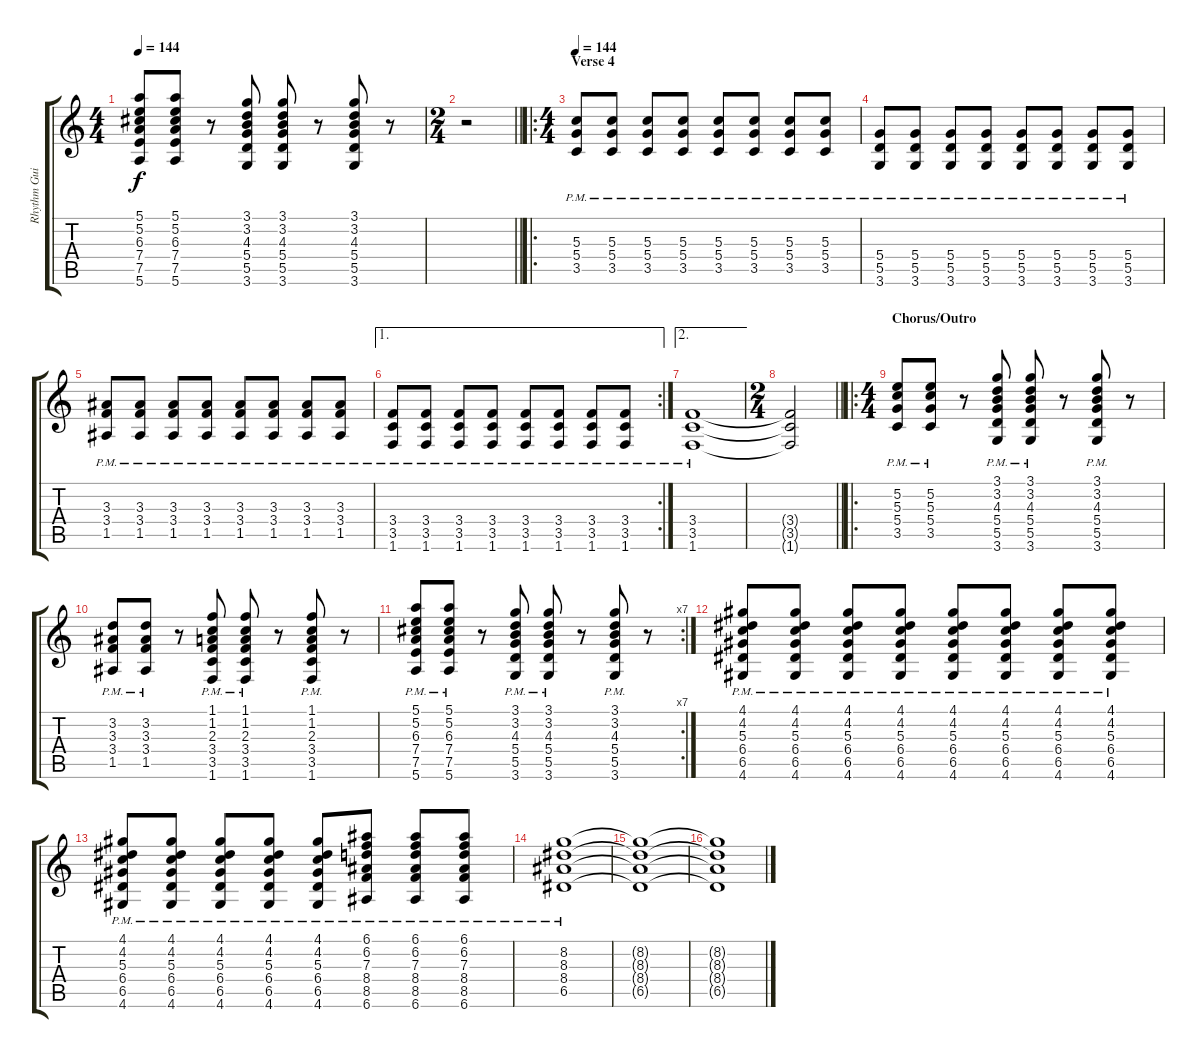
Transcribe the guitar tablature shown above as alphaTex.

\track ("Rhythm Guitar" "Rhythm Gui") {instrument overdrivenguitar}
\staff {score tabs}
\tuning (E4 B3 G3 D3 A2 E2) {hide}
\ts (4 4)
\tempo 144
\clef g2
\ks c
(5.1 5.2 6.3 7.4 7.5 5.6).8{dy f} (5.1 5.2 6.3 7.4 7.5 5.6).8 r.8 (3.1 3.2 4.3 5.4 5.5 3.6).8 (3.1 3.2 4.3 5.4 5.5 3.6).8 r.8 (3.1 3.2 4.3 5.4 5.5 3.6).8 r.8 |
\ts (2 4)
\barLineRight lightlight
r.2 |
\ro
\ts (4 4)
\section ("" "Verse 4")
\tempo 144
(5.3{pm} 5.4{pm} 3.5{pm}).8 (5.3{pm} 5.4{pm} 3.5{pm}).8 (5.3{pm} 5.4{pm} 3.5{pm}).8 (5.3{pm} 5.4{pm} 3.5{pm}).8 (5.3{pm} 5.4{pm} 3.5{pm}).8 (5.3{pm} 5.4{pm} 3.5{pm}).8 (5.3{pm} 5.4{pm} 3.5{pm}).8 (5.3{pm} 5.4{pm} 3.5{pm}).8 |
(5.4{pm} 5.5{pm} 3.6{pm}).8 (5.4{pm} 5.5{pm} 3.6{pm}).8 (5.4{pm} 5.5{pm} 3.6{pm}).8 (5.4{pm} 5.5{pm} 3.6{pm}).8 (5.4{pm} 5.5{pm} 3.6{pm}).8 (5.4{pm} 5.5{pm} 3.6{pm}).8 (5.4{pm} 5.5{pm} 3.6{pm}).8 (5.4{pm} 5.5{pm} 3.6{pm}).8 |
(3.3{pm} 3.4{pm} 1.5{pm}).8 (3.3{pm} 3.4{pm} 1.5{pm}).8 (3.3{pm} 3.4{pm} 1.5{pm}).8 (3.3{pm} 3.4{pm} 1.5{pm}).8 (3.3{pm} 3.4{pm} 1.5{pm}).8 (3.3{pm} 3.4{pm} 1.5{pm}).8 (3.3{pm} 3.4{pm} 1.5{pm}).8 (3.3{pm} 3.4{pm} 1.5{pm}).8 |
\ae 1
\rc 2
(3.4{pm} 3.5{pm} 1.6{pm}).8 (3.4{pm} 3.5{pm} 1.6{pm}).8 (3.4{pm} 3.5{pm} 1.6{pm}).8 (3.4{pm} 3.5{pm} 1.6{pm}).8 (3.4{pm} 3.5{pm} 1.6{pm}).8 (3.4{pm} 3.5{pm} 1.6{pm}).8 (3.4{pm} 3.5{pm} 1.6{pm}).8 (3.4{pm} 3.5{pm} 1.6{pm}).8 |
\ae 2
(3.4{pm} 3.5{pm} 1.6{pm}).1 |
\ts (2 4)
\barLineRight lightlight
(3.4{t} 3.5{t} 1.6{t}).2 |
\ro
\ts (4 4)
\section ("" "Chorus/Outro")
(5.2{pm} 5.3{pm} 5.4{pm} 3.5{pm}).8 (5.2{pm} 5.3{pm} 5.4{pm} 3.5{pm}).8 r.8 (3.1{pm} 3.2{pm} 4.3{pm} 5.4{pm} 5.5{pm} 3.6{pm}).8 (3.1{pm} 3.2{pm} 4.3{pm} 5.4{pm} 5.5{pm} 3.6{pm}).8 r.8 (3.1{pm} 3.2{pm} 4.3{pm} 5.4{pm} 5.5{pm} 3.6{pm}).8 r.8 |
(3.2{pm} 3.3{pm} 3.4{pm} 1.5{pm}).8 (3.2{pm} 3.3{pm} 3.4{pm} 1.5{pm}).8 r.8 (1.1{pm} 1.2{pm} 2.3{pm} 3.4{pm} 3.5{pm} 1.6{pm}).8 (1.1{pm} 1.2{pm} 2.3{pm} 3.4{pm} 3.5{pm} 1.6{pm}).8 r.8 (1.1{pm} 1.2{pm} 2.3{pm} 3.4{pm} 3.5{pm} 1.6{pm}).8 r.8 |
\rc 7
(5.1{pm} 5.2{pm} 6.3{pm} 7.4{pm} 7.5{pm} 5.6{pm}).8 (5.1{pm} 5.2{pm} 6.3{pm} 7.4{pm} 7.5{pm} 5.6{pm}).8 r.8 (3.1{pm} 3.2{pm} 4.3{pm} 5.4{pm} 5.5{pm} 3.6{pm}).8 (3.1{pm} 3.2{pm} 4.3{pm} 5.4{pm} 5.5{pm} 3.6{pm}).8 r.8 (3.1{pm} 3.2{pm} 4.3{pm} 5.4{pm} 5.5{pm} 3.6{pm}).8 r.8 |
(4.1{pm} 4.2{pm} 5.3{pm} 6.4{pm} 6.5{pm} 4.6{pm}).8 (4.1{pm} 4.2{pm} 5.3{pm} 6.4{pm} 6.5{pm} 4.6{pm}).8 (4.1{pm} 4.2{pm} 5.3{pm} 6.4{pm} 6.5{pm} 4.6{pm}).8 (4.1{pm} 4.2{pm} 5.3{pm} 6.4{pm} 6.5{pm} 4.6{pm}).8 (4.1{pm} 4.2{pm} 5.3{pm} 6.4{pm} 6.5{pm} 4.6{pm}).8 (4.1{pm} 4.2{pm} 5.3{pm} 6.4{pm} 6.5{pm} 4.6{pm}).8 (4.1{pm} 4.2{pm} 5.3{pm} 6.4{pm} 6.5{pm} 4.6{pm}).8 (4.1{pm} 4.2{pm} 5.3{pm} 6.4{pm} 6.5{pm} 4.6{pm}).8 |
(4.1{pm} 4.2{pm} 5.3{pm} 6.4{pm} 6.5{pm} 4.6{pm}).8 (4.1{pm} 4.2{pm} 5.3{pm} 6.4{pm} 6.5{pm} 4.6{pm}).8 (4.1{pm} 4.2{pm} 5.3{pm} 6.4{pm} 6.5{pm} 4.6{pm}).8 (4.1{pm} 4.2{pm} 5.3{pm} 6.4{pm} 6.5{pm} 4.6{pm}).8 (4.1{pm} 4.2{pm} 5.3{pm} 6.4{pm} 6.5{pm} 4.6{pm}).8 (6.1{pm} 6.2{pm} 7.3{pm} 8.4{pm} 8.5{pm} 6.6{pm}).8 (6.1{pm} 6.2{pm} 7.3{pm} 8.4{pm} 8.5{pm} 6.6{pm}).8 (6.1{pm} 6.2{pm} 7.3{pm} 8.4{pm} 8.5{pm} 6.6{pm}).8 |
(8.2{pm} 8.3{pm} 8.4{pm} 6.5{pm}).1 |
(8.2{t} 8.3{t} 8.4{t} 6.5{t}).1 |
(8.2{t} 8.3{t} 8.4{t} 6.5{t}).1
